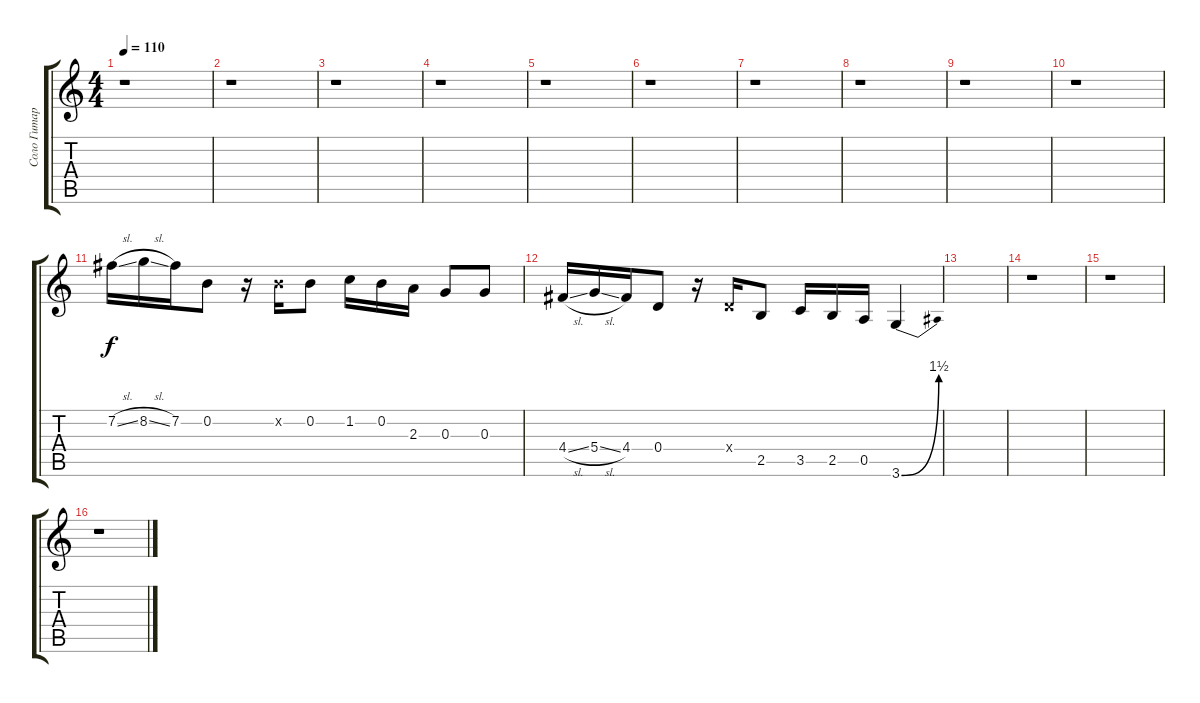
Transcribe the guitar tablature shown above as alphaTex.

\track ("Соло Гитара II" "Соло Гитар") {instrument overdrivenguitar}
\staff {score tabs}
\tuning (E4 B3 G3 D3 A2 E2) {hide}
\ts (4 4)
\tempo 110
\clef g2
\ks c
r.1{dy f} |
r.1 |
r.1 |
r.1 |
r.1 |
r.1 |
r.1 |
r.1 |
r.1 |
r.1 |
7.2{sl}.16 8.2{sl}.16 7.2.16 0.2.8 r.16 0.2{x}.16 0.2.8 1.2.16 0.2.16 2.3.16 0.3.8 0.3.8 |
4.4{sl}.16 5.4{sl}.16 4.4.16 0.4.8 r.16 0.4{x}.16 2.5.8 3.5.16 2.5.16 0.5.16 3.6{be (bend 0 0 60 6)}.4 |
|
r.1 |
r.1 |
r.1
